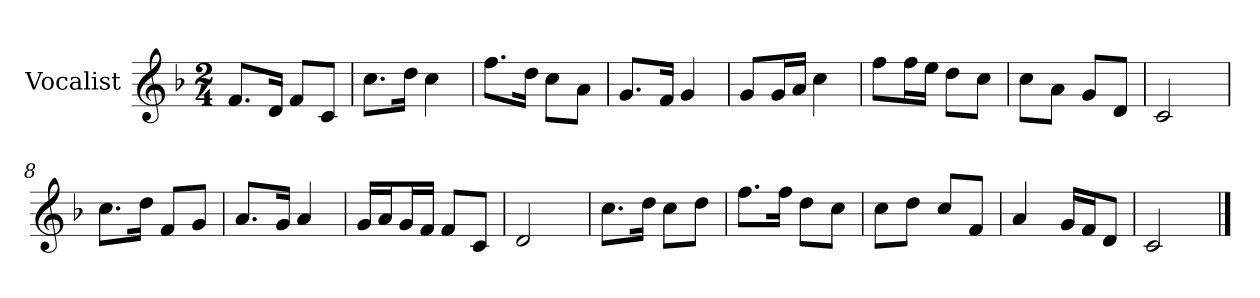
**kern
*part1
*staff1
*I"Vocalist
*k[b-]
*F:
*M2/4
=
8.fL
16dJk
8fL
8cJ
=1
8.ccL
16ddJk
4cc
=2
8.ffL
16ddJk
8ccL
8aJ
=3
8.gL
16fJk
4g
=4
8gL
16gL
16aJJ
4cc
=5
8ffL
16ffL
16eeJJ
8ddL
8ccJ
=6
8ccL
8aJ
8gL
8dJ
=7
2c
=8
8.ccL
16ddJk
8fL
8gJ
=9
8.aL
16gJk
4a
=10
16gLL
16aJ
16gL
16fJJ
8fL
8cJ
=11
2d
=12
8.ccL
16ddJk
8ccL
8ddJ
=13
8.ffL
16ffJk
8ddL
8ccJ
=14
8ccL
8ddJ
8ccL
8fJ
=15
4a
16gLL
16fJ
8dJ
=16
2c
==
*-
